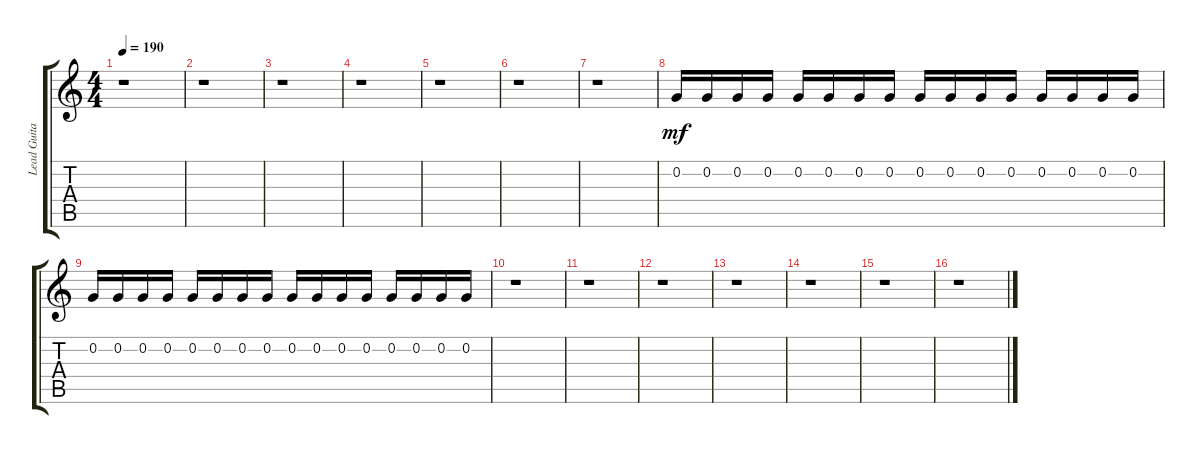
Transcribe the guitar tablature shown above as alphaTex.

\track ("Lead Guitar" "Lead Guita") {instrument distortionguitar}
\staff {score tabs}
\tuning (C4 G3 Eb3 Bb2 F2 C2) {hide}
\ts (4 4)
\tempo 190
\clef g2
\ks c
r.1{dy mf} |
r.1 |
r.1 |
r.1 |
r.1 |
r.1 |
r.1 |
0.2.16 0.2.16 0.2.16 0.2.16 0.2.16 0.2.16 0.2.16 0.2.16 0.2.16 0.2.16 0.2.16 0.2.16 0.2.16 0.2.16 0.2.16 0.2.16 |
0.2.16 0.2.16 0.2.16 0.2.16 0.2.16 0.2.16 0.2.16 0.2.16 0.2.16 0.2.16 0.2.16 0.2.16 0.2.16 0.2.16 0.2.16 0.2.16 |
r.1 |
r.1 |
r.1 |
r.1 |
r.1 |
r.1 |
r.1
